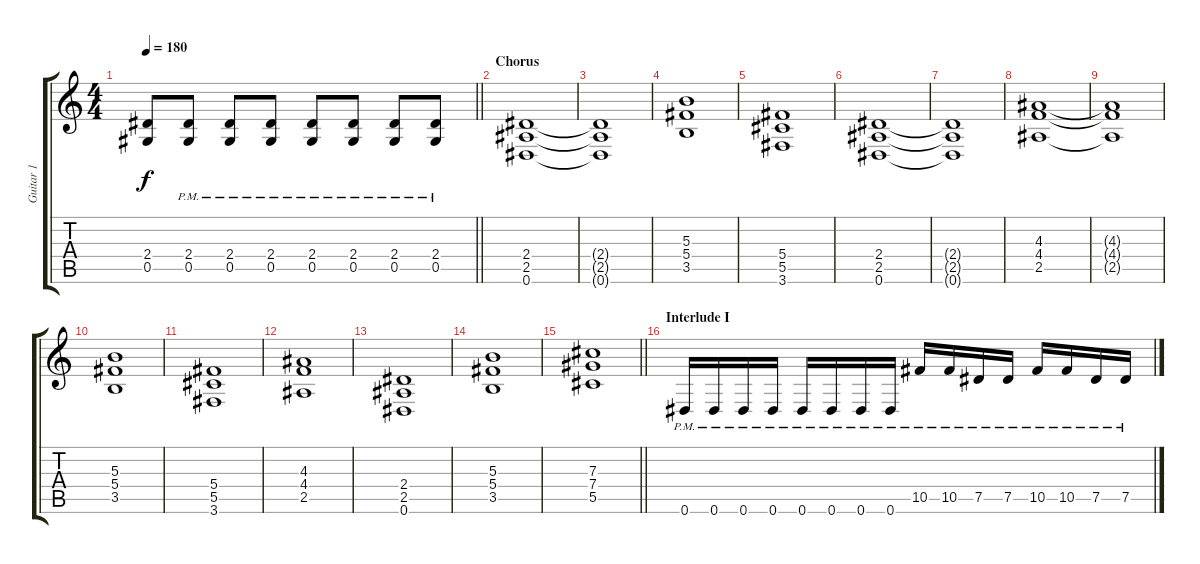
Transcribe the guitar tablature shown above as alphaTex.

\track ("Guitar 1" "Guitar 1") {instrument distortionguitar}
\staff {score tabs}
\tuning (Eb4 Bb3 Gb3 Db3 Ab2 Eb2) {hide}
\ts (4 4)
\tempo 180
\clef g2
\barLineRight lightlight
\ks c
(2.4 0.5).8{dy f} (2.4{pm} 0.5{pm}).8 (2.4{pm} 0.5{pm}).8 (2.4{pm} 0.5{pm}).8 (2.4{pm} 0.5{pm}).8 (2.4{pm} 0.5{pm}).8 (2.4{pm} 0.5{pm}).8 (2.4{pm} 0.5{pm}).8 |
\section ("" "Chorus")
(2.4 2.5 0.6).1 |
(2.4{t} 2.5{t} 0.6{t}).1 |
(5.3 5.4 3.5).1 |
(5.4 5.5 3.6).1 |
(2.4 2.5 0.6).1 |
(2.4{t} 2.5{t} 0.6{t}).1 |
(4.3 4.4 2.5).1 |
(4.3{t} 4.4{t} 2.5{t}).1 |
(5.3 5.4 3.5).1 |
(5.4 5.5 3.6).1 |
(4.3 4.4 2.5).1 |
(2.4 2.5 0.6).1 |
(5.3 5.4 3.5).1 |
\barLineRight lightlight
(7.3 7.4 5.5).1 |
\section ("" "Interlude I")
0.6{pm}.16 0.6{pm}.16 0.6{pm}.16 0.6{pm}.16 0.6{pm}.16 0.6{pm}.16 0.6{pm}.16 0.6{pm}.16 10.5{pm}.16 10.5{pm}.16 7.5{pm}.16 7.5{pm}.16 10.5{pm}.16 10.5{pm}.16 7.5{pm}.16 7.5{pm}.16
